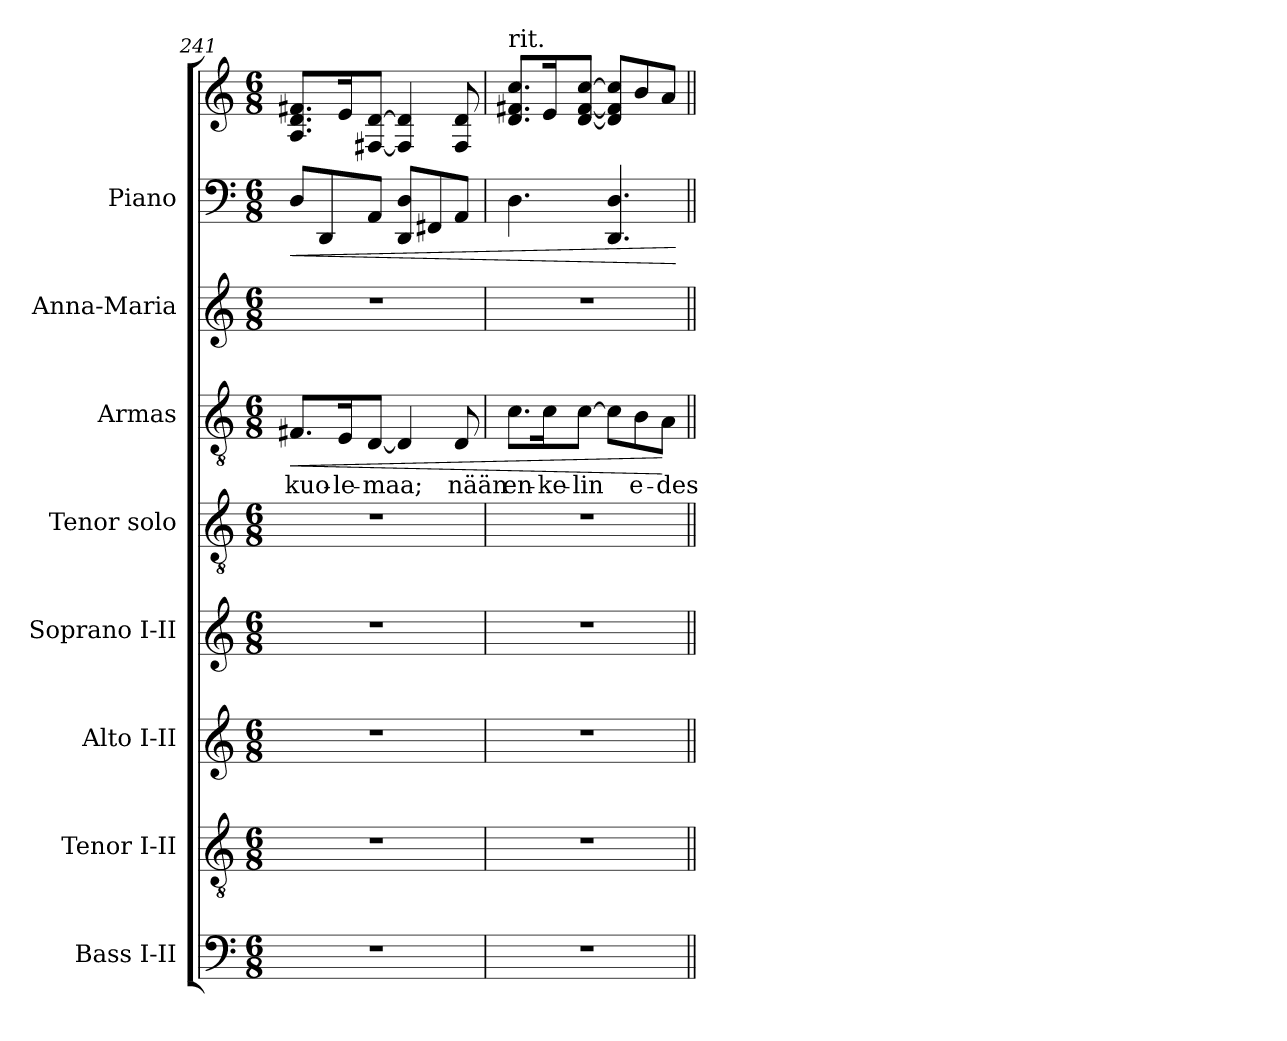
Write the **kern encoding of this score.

**kern	**kern	**kern	**kern	**kern	**kern	**text	**dynam	**kern	**kern	**kern	**dynam
*part8	*part7	*part6	*part5	*part4	*part3	*part3	*part3	*part2	*part1	*part1	*part1
*staff9	*staff8	*staff7	*staff6	*staff5	*staff4	*staff4	*staff4	*staff3	*staff2	*staff1	*staff1/2
*I"Bass I-II	*I"Tenor I-II	*I"Alto I-II	*I"Soprano I-II	*I"Tenor solo	*I"Armas	*	*	*I"Anna-Maria	*I"Piano	*	*
*I'B.	*I'T.	*I'A.	*I'S.	*I'T. Solo	*I'Armas	*	*	*I'A-M	*I'Pno.	*	*
*clefF4	*clefGv2	*clefG2	*clefG2	*clefGv2	*clefGv2	*	*	*clefG2	*clefF4	*clefG2	*
*	*ITrd7c12	*	*	*ITrd7c12	*ITrd7c12	*	*	*	*	*	*
*k[]	*k[]	*k[]	*k[]	*k[]	*k[]	*	*	*k[]	*k[]	*k[]	*
*C:	*C:	*C:	*C:	*C:	*C:	*	*	*C:	*C:	*C:	*
*M6/8	*M6/8	*M6/8	*M6/8	*M6/8	*M6/8	*	*	*M6/8	*M6/8	*M6/8	*
=241	=241	=241	=241	=241	=241	=241	=241	=241	=241	=241	=241
!LO:N:vis=1	!LO:N:vis=1	!LO:N:vis=1	!LO:N:vis=1	!LO:N:vis=1	!	!	!	!	!	!	!
!	!	!	!	!	!	!LO:LY:b:color=#000000	!LO:HP:b	!LO:N:vis=1	!	!	!LO:HP:b=2
2.r	2.r	2.r	2.r	2.r	8.FF#Xi/L	kuo-	<	2.r	8Di/L	8.Ai/ 8.di 8.f#XiL	<
.	.	.	.	.	.	.	.	.	8DDi/	.	.
!	!	!	!	!	!	!LO:LY:b:color=#000000	!	!	!	!	!
.	.	.	.	.	16EEi/k	-le-	.	.	.	16ei/k	.
!	!	!	!	!	!	!LO:LY:b:color=#000000	!	!	!	!	!
.	.	.	.	.	[<8DDi/J	-maa;	.	.	8AAi/J	[<8F#Xi/ [>8diJ	.
.	.	.	.	.	4DDi/]	.	.	.	8DDi/ 8DiL	4F#i/] 4di]	.
.	.	.	.	.	.	.	.	.	8FF#Xi/	.	.
!	!	!	!	!	!	!LO:LY:b:color=#000000	!	!	!	!	!
.	.	.	.	.	8DDi/	nään	.	.	8AAi/J	8F#i/ 8di	.
=242	=242	=242	=242	=242	=242	=242	=242	=242	=242	=242	=242
!LO:N:vis=1	!LO:N:vis=1	!LO:N:vis=1	!LO:N:vis=1	!LO:N:vis=1	!	!	!	!	!	!	!
!	!	!	!	!	!	!	!	!	!	!LO:TX:t=rit.	!
!	!	!	!	!	!	!LO:LY:b:color=#000000	!	!LO:N:vis=1	!	!	!
2.r	2.r	2.r	2.r	2.r	8.Ci\L	en-	.	2.r	4.Di\	8.di/ 8.f#Xi 8.cciL	.
!	!	!	!	!	!	!LO:LY:b:color=#000000	!	!	!	!	!
.	.	.	.	.	16Ci\k	-ke-	.	.	.	16ei/k	.
!	!	!	!	!	!	!LO:LY:b:color=#000000	!	!	!	!	!
.	.	.	.	.	[>8Ci\J	-lin	.	.	.	[<8di/ [<8f#i [>8cciJ	.
.	.	.	.	.	8Ci\L]	.	.	.	4.DDi/ 4.Di	8di/] 8f#i] 8cci]L	.
!	!	!	!	!	!	!LO:LY:b:color=#000000	!	!	!	!	!
.	.	.	.	.	8BBi\	e-	.	.	.	8bi/	.
!	!	!	!	!	!	!LO:LY:b:color=#000000	!	!	!	!	!
.	.	.	.	.	8AAi\J	-des-	[	.	.	8ai/J	.
.	.	.	.	.	.	.	.	.	.	.	[
=||	=||	=||	=||	=||	=||	=||	=||	=||	=||	=||	=||
*-	*-	*-	*-	*-	*-	*-	*-	*-	*-	*-	*-
